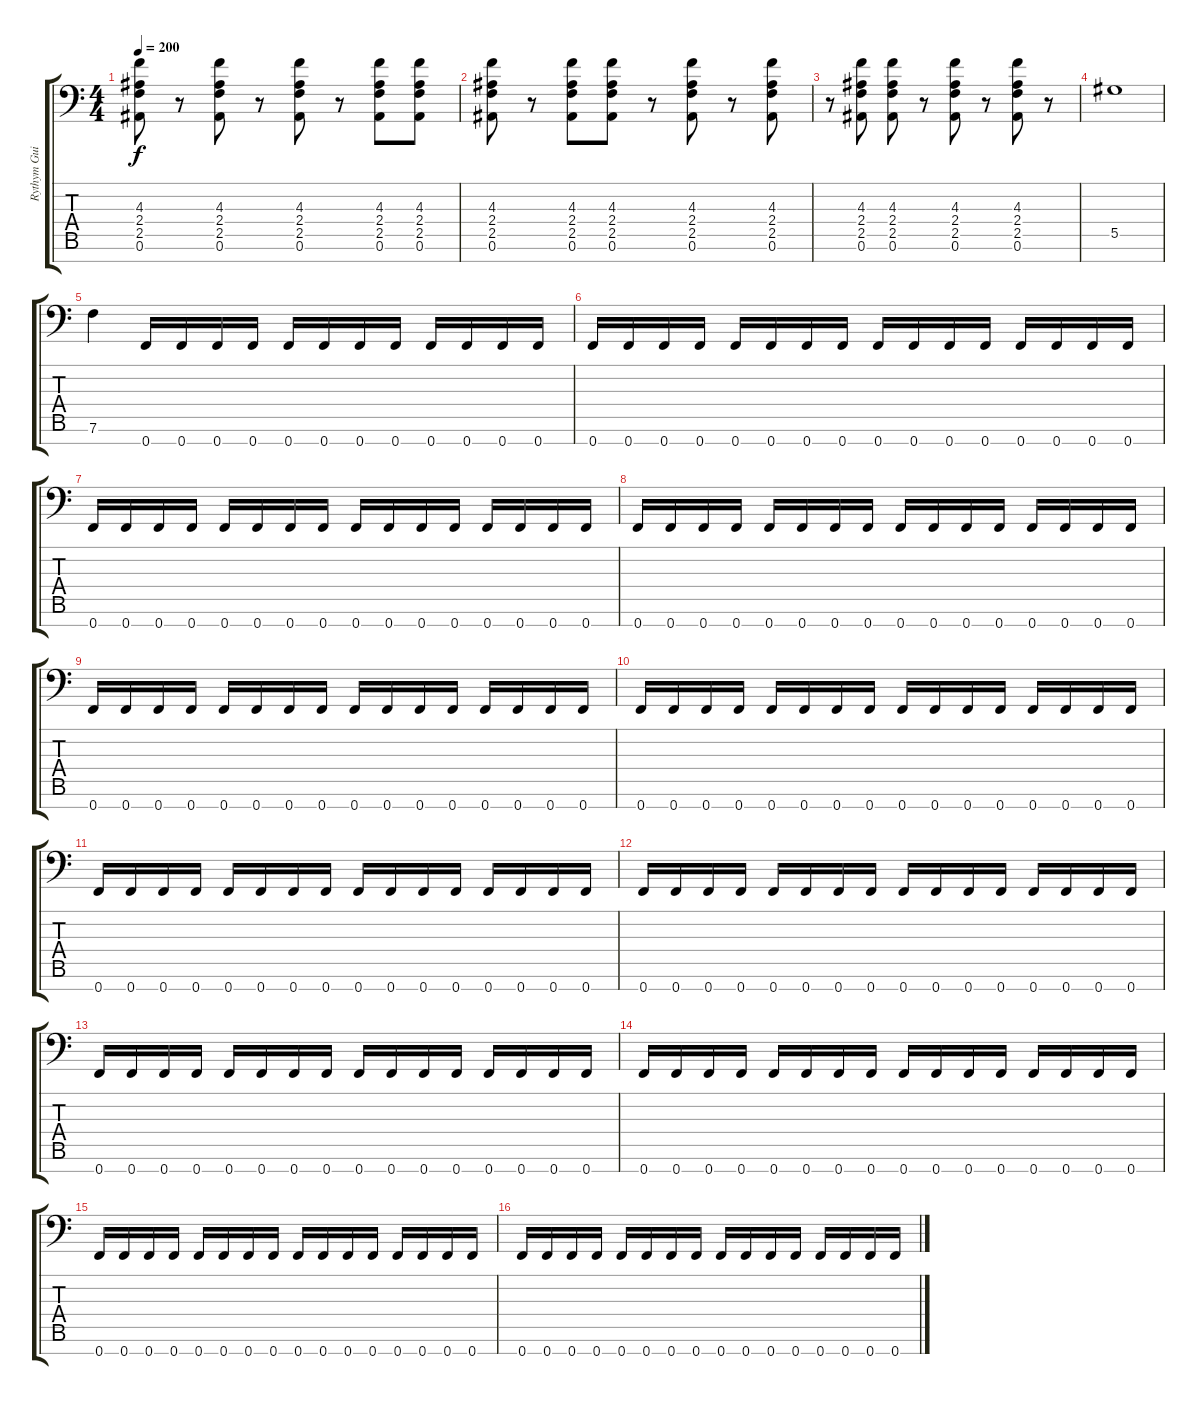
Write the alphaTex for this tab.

\track ("Rythym Guitar 2 (Tuned To F)" "Rythym Gui") {instrument distortionguitar}
\staff {score tabs}
\tuning (Bb3 Gb3 Db3 Ab2 Eb2 Bb1 F1) {hide}
\ts (4 4)
\tempo 200
\clef f4
\ks c
(4.3 2.4 2.5 0.6).8{dy f} r.8 (4.3 2.4 2.5 0.6).8 r.8 (4.3 2.4 2.5 0.6).8 r.8 (4.3 2.4 2.5 0.6).8 (4.3 2.4 2.5 0.6).8 |
(4.3 2.4 2.5 0.6).8 r.8 (4.3 2.4 2.5 0.6).8 (4.3 2.4 2.5 0.6).8 r.8 (4.3 2.4 2.5 0.6).8 r.8 (4.3 2.4 2.5 0.6).8 |
r.8 (4.3 2.4 2.5 0.6).8 (4.3 2.4 2.5 0.6).8 r.8 (4.3 2.4 2.5 0.6).8 r.8 (4.3 2.4 2.5 0.6).8 r.8 |
5.5.1 |
7.6.4 0.7.16 0.7.16 0.7.16 0.7.16 0.7.16 0.7.16 0.7.16 0.7.16 0.7.16 0.7.16 0.7.16 0.7.16 |
0.7.16 0.7.16 0.7.16 0.7.16 0.7.16 0.7.16 0.7.16 0.7.16 0.7.16 0.7.16 0.7.16 0.7.16 0.7.16 0.7.16 0.7.16 0.7.16 |
0.7.16 0.7.16 0.7.16 0.7.16 0.7.16 0.7.16 0.7.16 0.7.16 0.7.16 0.7.16 0.7.16 0.7.16 0.7.16 0.7.16 0.7.16 0.7.16 |
0.7.16 0.7.16 0.7.16 0.7.16 0.7.16 0.7.16 0.7.16 0.7.16 0.7.16 0.7.16 0.7.16 0.7.16 0.7.16 0.7.16 0.7.16 0.7.16 |
0.7.16 0.7.16 0.7.16 0.7.16 0.7.16 0.7.16 0.7.16 0.7.16 0.7.16 0.7.16 0.7.16 0.7.16 0.7.16 0.7.16 0.7.16 0.7.16 |
0.7.16 0.7.16 0.7.16 0.7.16 0.7.16 0.7.16 0.7.16 0.7.16 0.7.16 0.7.16 0.7.16 0.7.16 0.7.16 0.7.16 0.7.16 0.7.16 |
0.7.16 0.7.16 0.7.16 0.7.16 0.7.16 0.7.16 0.7.16 0.7.16 0.7.16 0.7.16 0.7.16 0.7.16 0.7.16 0.7.16 0.7.16 0.7.16 |
0.7.16 0.7.16 0.7.16 0.7.16 0.7.16 0.7.16 0.7.16 0.7.16 0.7.16 0.7.16 0.7.16 0.7.16 0.7.16 0.7.16 0.7.16 0.7.16 |
0.7.16 0.7.16 0.7.16 0.7.16 0.7.16 0.7.16 0.7.16 0.7.16 0.7.16 0.7.16 0.7.16 0.7.16 0.7.16 0.7.16 0.7.16 0.7.16 |
0.7.16 0.7.16 0.7.16 0.7.16 0.7.16 0.7.16 0.7.16 0.7.16 0.7.16 0.7.16 0.7.16 0.7.16 0.7.16 0.7.16 0.7.16 0.7.16 |
0.7.16 0.7.16 0.7.16 0.7.16 0.7.16 0.7.16 0.7.16 0.7.16 0.7.16 0.7.16 0.7.16 0.7.16 0.7.16 0.7.16 0.7.16 0.7.16 |
0.7.16 0.7.16 0.7.16 0.7.16 0.7.16 0.7.16 0.7.16 0.7.16 0.7.16 0.7.16 0.7.16 0.7.16 0.7.16 0.7.16 0.7.16 0.7.16
